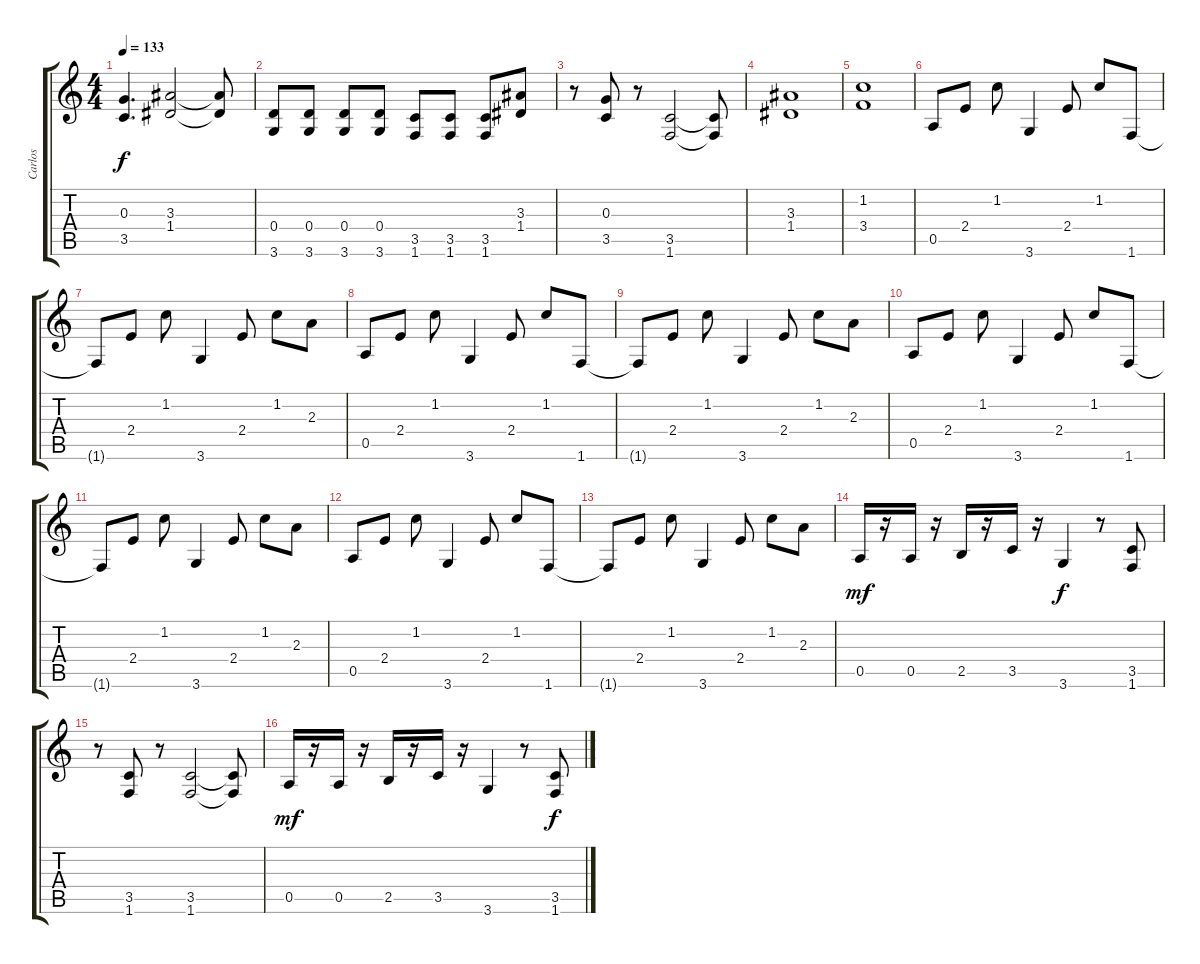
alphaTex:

\track ("Carlos" "Carlos") {instrument distortionguitar}
\staff {score tabs}
\tuning (E4 B3 G3 D3 A2 E2) {hide}
\ts (4 4)
\tempo 133
\clef g2
\ks c
(0.3{t} 3.5{t}).4{d dy f} (3.3 1.4).2 (3.3{t} 1.4{t}).8 |
(0.4 3.6).8 (0.4 3.6).8 (0.4 3.6).8 (0.4 3.6).8 (3.5 1.6).8 (3.5 1.6).8 (3.5 1.6).8 (3.3 1.4).8 |
r.8 (0.3 3.5).8 r.8 (3.5 1.6).2 (3.5{t} 1.6{t}).8 |
(3.3 1.4).1 |
(1.2 3.4).1 |
0.5.8{instrument electricguitarclean} 2.4.8 1.2.8 3.6.4 2.4.8 1.2.8 1.6.8 |
1.6{t}.8 2.4.8 1.2.8 3.6.4 2.4.8 1.2.8 2.3.8 |
0.5.8 2.4.8 1.2.8 3.6.4 2.4.8 1.2.8 1.6.8 |
1.6{t}.8 2.4.8 1.2.8 3.6.4 2.4.8 1.2.8 2.3.8 |
0.5.8 2.4.8 1.2.8 3.6.4 2.4.8 1.2.8 1.6.8 |
1.6{t}.8 2.4.8 1.2.8 3.6.4 2.4.8 1.2.8 2.3.8 |
0.5.8 2.4.8 1.2.8 3.6.4 2.4.8 1.2.8 1.6.8 |
1.6{t}.8 2.4.8 1.2.8 3.6.4 2.4.8 1.2.8 2.3.8 |
0.5.16{dy mf instrument distortionguitar} r.16 0.5.16 r.16 2.5.16 r.16 3.5.16 r.16 3.6.4{dy f} r.8 (3.5 1.6).8 |
r.8 (3.5 1.6).8 r.8 (3.5 1.6).2 (3.5{t} 1.6{t}).8 |
0.5.16{dy mf} r.16 0.5.16 r.16 2.5.16 r.16 3.5.16 r.16 3.6.4 r.8 (3.5 1.6).8{dy f}
